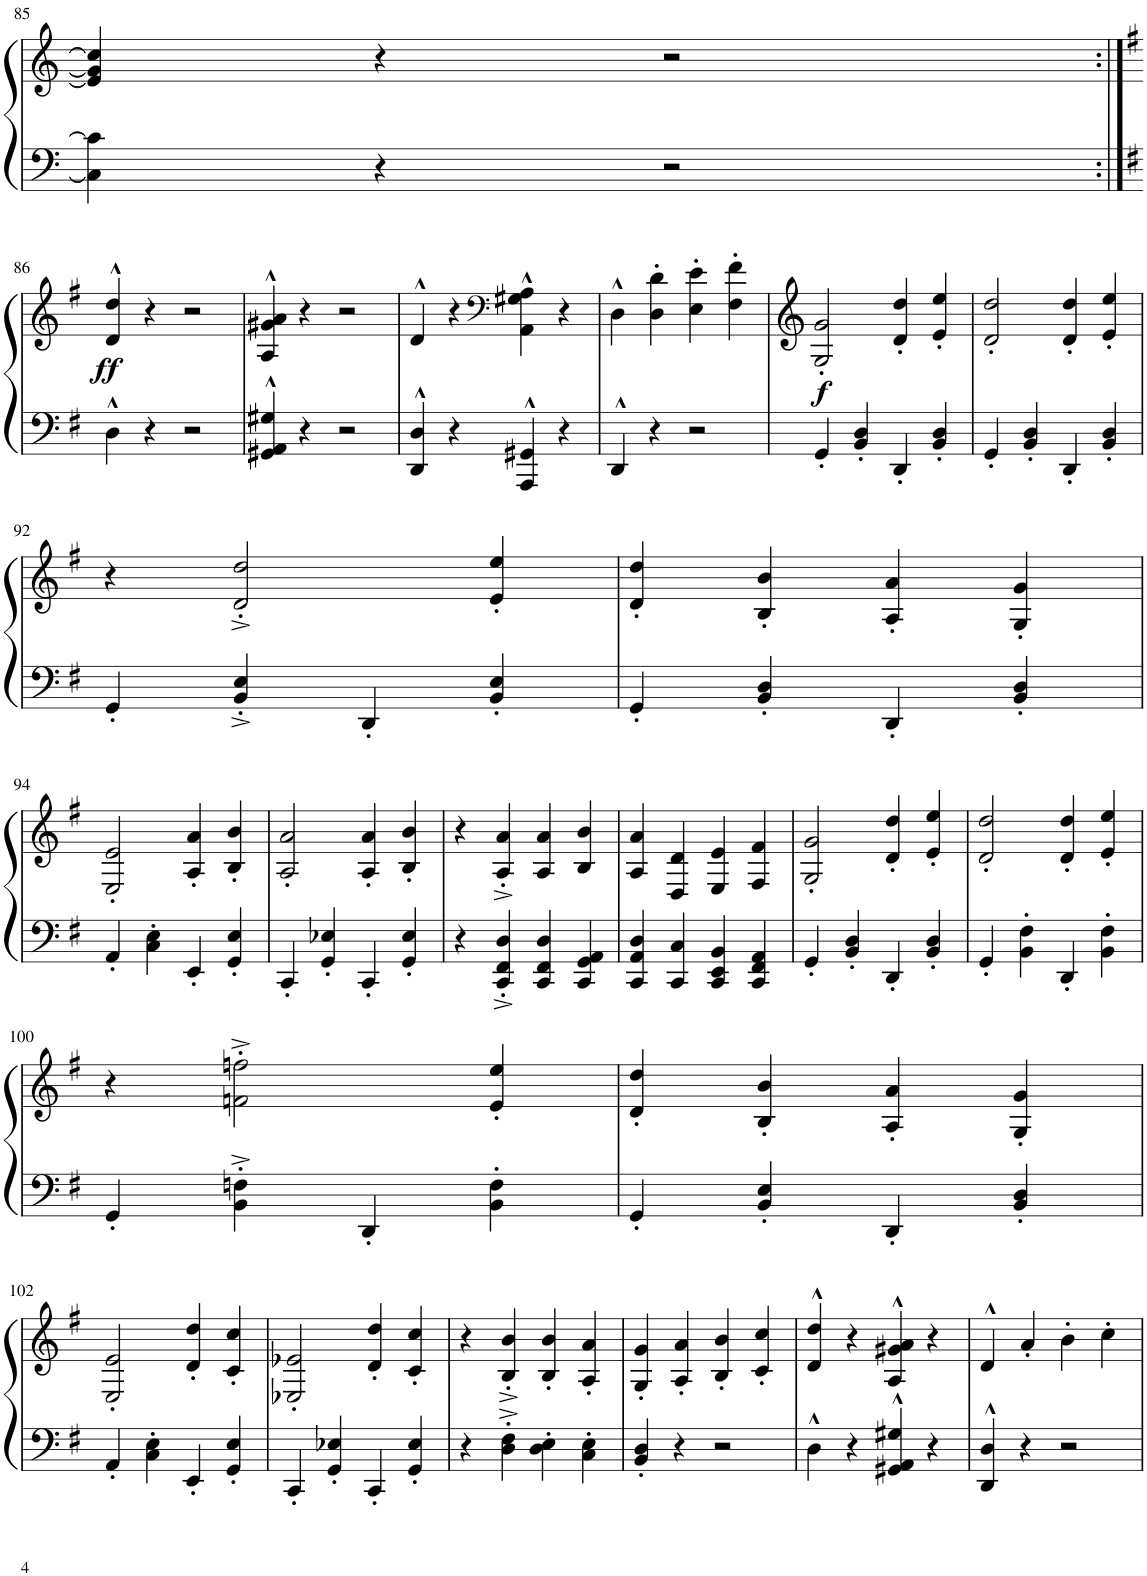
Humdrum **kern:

**kern	**kern	**dynam
*part1	*part1	*part1
*staff2	*staff1	*staff1/2
*I"Piano	*	*
*I'Pno.	*	*
!!LO:PB:g=z
*clefF4	*clefG2	*
*k[]	*k[]	*
*M4/4	*M4/4	*
=85	=85	=85
4C\] 4c\]	4e/] 4g/] 4cc/]	.
4r	4r	.
2r	2r	.
!!LO:LB:g=z
=86:|!	=86:|!	=86:|!
*k[f#]	*k[f#]	*
!	!	!LO:DY:b
4D^^\	4d/^^ 4dd/^^	ff
4r	4r	.
2r	2r	.
=87	=87	=87
4GG#X/^^ 4AA/^^ 4G#X/^^	4A/^^ 4g#X/^^ 4a/^^	.
4r	4r	.
2r	2r	.
=88	=88	=88
4DD/^^ 4D/^^	4d^^/	.
4r	4r	.
*	*clefF4	*
4AAA/^^ 4GG#X/^^	4AA\^^ 4G#X\^^ 4A\^^	.
4r	4r	.
=89	=89	=89
4DD^^/	4D^^\	.
4r	4D\' 4d\'	.
2r	4E\' 4e\'	.
.	4F#\' 4f#\'	.
=90	=90	=90
!	!	!LO:DY:b
4GG'/	2G/' 2g/'	f
4BB/' 4D/'	.	.
4DD'/	4d/' 4dd/'	.
4BB/' 4D/'	4e/' 4ee/'	.
=91	=91	=91
4GG'/	2d/' 2dd/'	.
4BB/' 4D/'	.	.
4DD'/	4d/' 4dd/'	.
4BB/' 4D/'	4e/' 4ee/'	.
!!LO:LB:g=z
=92	=92	=92
4GG'/	4r	.
4BB/'^ 4E/'^	2d/'^ 2dd/'^	.
4DD'/	.	.
4BB/' 4E/'	4e/' 4ee/'	.
=93	=93	=93
4GG'/	4d/' 4dd/'	.
4BB/' 4D/'	4B/' 4b/'	.
4DD'/	4A/' 4a/'	.
4BB/' 4D/'	4G/' 4g/'	.
!!LO:LB:g=z
=94	=94	=94
4AA'/	2E/' 2e/'	.
4C\' 4E\'	.	.
4EE'/	4A/' 4a/'	.
4GG/' 4E/'	4B/' 4b/'	.
=95	=95	=95
4CC'/	2A/' 2a/'	.
4GG/' 4E-X/'	.	.
4CC'/	4A/' 4a/'	.
4GG/' 4E-/'	4B/' 4b/'	.
=96	=96	=96
4r	4r	.
4CC/'^ 4FF#/'^ 4D/'^	4A/'^ 4a/'^	.
4CC/ 4FF#/ 4D/	4A/ 4a/	.
4CC/ 4GG/ 4AA/	4B/ 4b/	.
=97	=97	=97
4CC/ 4AA/ 4D/	4A/ 4a/	.
4CC/ 4C/	4D/ 4d/	.
4CC/ 4EE/ 4BB/	4E/ 4e/	.
4CC/ 4FF#/ 4AA/	4F#/ 4f#/	.
=98	=98	=98
4GG'/	2G/' 2g/'	.
4BB/' 4D/'	.	.
4DD'/	4d/' 4dd/'	.
4BB/' 4D/'	4e/' 4ee/'	.
=99	=99	=99
4GG'/	2d/' 2dd/'	.
4BB\' 4F#\'	.	.
4DD'/	4d/' 4dd/'	.
4BB\' 4F#\'	4e/' 4ee/'	.
!!LO:LB:g=z
=100	=100	=100
4GG'/	4r	.
4BB\'^ 4Fn\'^	2fn\'^ 2ffn\'^	.
4DD'/	.	.
4BB\' 4F\'	4e/' 4ee/'	.
=101	=101	=101
4GG'/	4d/' 4dd/'	.
4BB/' 4E/'	4B/' 4b/'	.
4DD'/	4A/' 4a/'	.
4BB/' 4D/'	4G/' 4g/'	.
!!LO:LB:g=z
=102	=102	=102
4AA'/	2E/' 2e/'	.
4C\' 4E\'	.	.
4EE'/	4d/' 4dd/'	.
4GG/' 4E/'	4c/' 4cc/'	.
=103	=103	=103
4CC'/	2E-X/' 2e-X/'	.
4GG/' 4E-X/'	.	.
4CC'/	4d/' 4dd/'	.
4GG/' 4E-/'	4c/' 4cc/'	.
=104	=104	=104
4r	4r	.
4D\'^ 4F#\'^	4B/'^ 4b/'^	.
4D\' 4E\'	4B/' 4b/'	.
4C\' 4E\'	4A/' 4a/'	.
=105	=105	=105
4BB/' 4D/'	4G/' 4g/'	.
4r	4A/' 4a/'	.
2r	4B/' 4b/'	.
.	4c/' 4cc/'	.
=106	=106	=106
4D^^\	4d/^^ 4dd/^^	.
4r	4r	.
4GG#X/^^ 4AA/^^ 4G#X/^^	4A/^^ 4g#X/^^ 4a/^^	.
4r	4r	.
=107	=107	=107
4DD/^^ 4D/^^	4d^^/	.
4r	4a'/	.
2r	4b'\	.
.	4cc'\	.
=	=	=
*-	*-	*-
